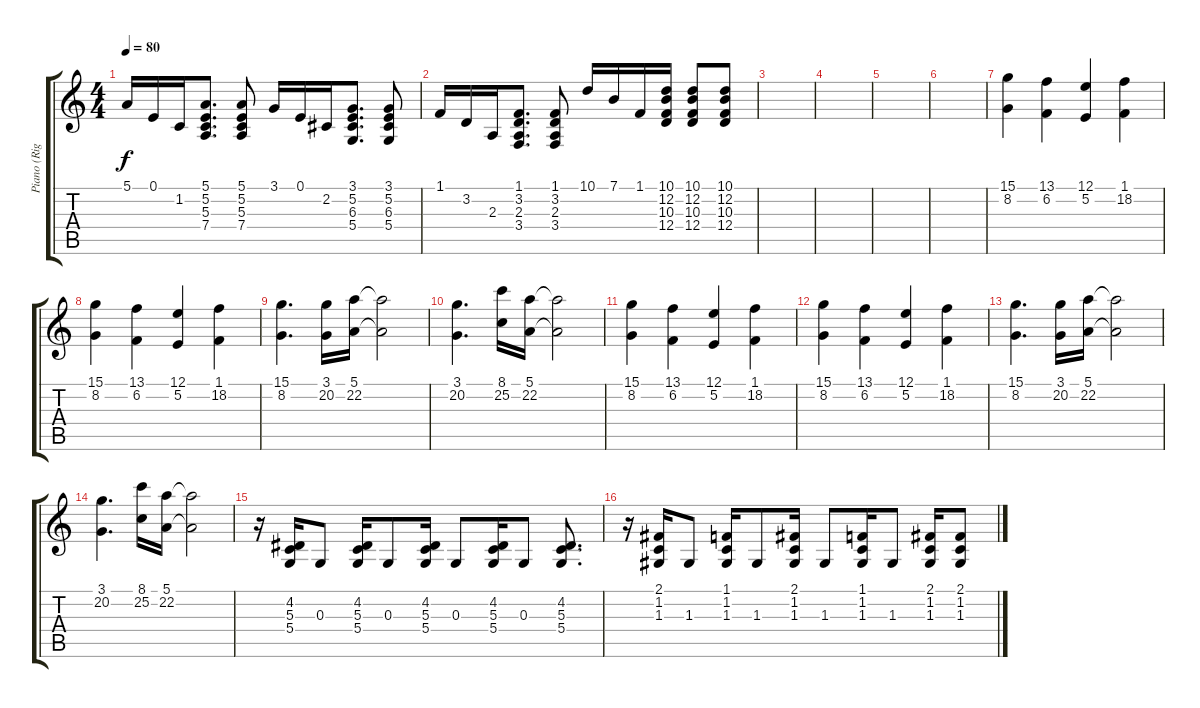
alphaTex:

\track ("Piano (Right hand)" "Piano (Rig") {instrument acousticgrandpiano}
\staff {score tabs}
\tuning (E4 B3 G3 D3 A2 E2) {hide}
\ts (4 4)
\tempo 80
\clef g2
\ks c
5.1.16{dy f} 0.1.16 1.2.16 (5.1 5.2 5.3 7.4).8{d} (5.1 5.2 5.3 7.4).8 3.1.16 0.1.16 2.2.16 (3.1 5.2 6.3 5.4).8{d} (3.1 5.2 6.3 5.4).8 |
1.1.16 3.2.16 2.3.16 (1.1 3.2 2.3 3.4).8{d} (1.1 3.2 2.3 3.4).8 10.1.16 7.1.16 1.1.16 (10.1 12.2 10.3 12.4).16 (10.1 12.2 10.3 12.4).8 (10.1 12.2 10.3 12.4).8 |
|
|
|
|
(15.1 8.2).4 (13.1 6.2).4 (12.1 5.2).4 (1.1 18.2).4 |
(15.1 8.2).4 (13.1 6.2).4 (12.1 5.2).4 (1.1 18.2).4 |
(15.1 8.2).4{d} (3.1 20.2).16 (5.1 22.2).16 (5.1{t} 22.2{t}).2 |
(3.1 20.2).4{d} (8.1 25.2).16 (5.1 22.2).16 (5.1{t} 22.2{t}).2 |
(15.1 8.2).4 (13.1 6.2).4 (12.1 5.2).4 (1.1 18.2).4 |
(15.1 8.2).4 (13.1 6.2).4 (12.1 5.2).4 (1.1 18.2).4 |
(15.1 8.2).4{d} (3.1 20.2).16 (5.1 22.2).16 (5.1{t} 22.2{t}).2 |
(3.1 20.2).4{d} (8.1 25.2).16 (5.1 22.2).16 (5.1{t} 22.2{t}).2 |
r.16{instrument honkytonkpiano} (4.2 5.3 5.4).16 0.3.8 (4.2 5.3 5.4).16 0.3.8 (4.2 5.3 5.4).16 0.3.8 (4.2 5.3 5.4).16 0.3.8 (4.2 5.3 5.4).8{d} |
r.16 (2.1 1.2 1.3).16 1.3.8 (1.1 1.2 1.3).16 1.3.8 (2.1 1.2 1.3).16 1.3.8 (1.1 1.2 1.3).16 1.3.8 (2.1 1.2 1.3).16 (2.1 1.2 1.3).8
